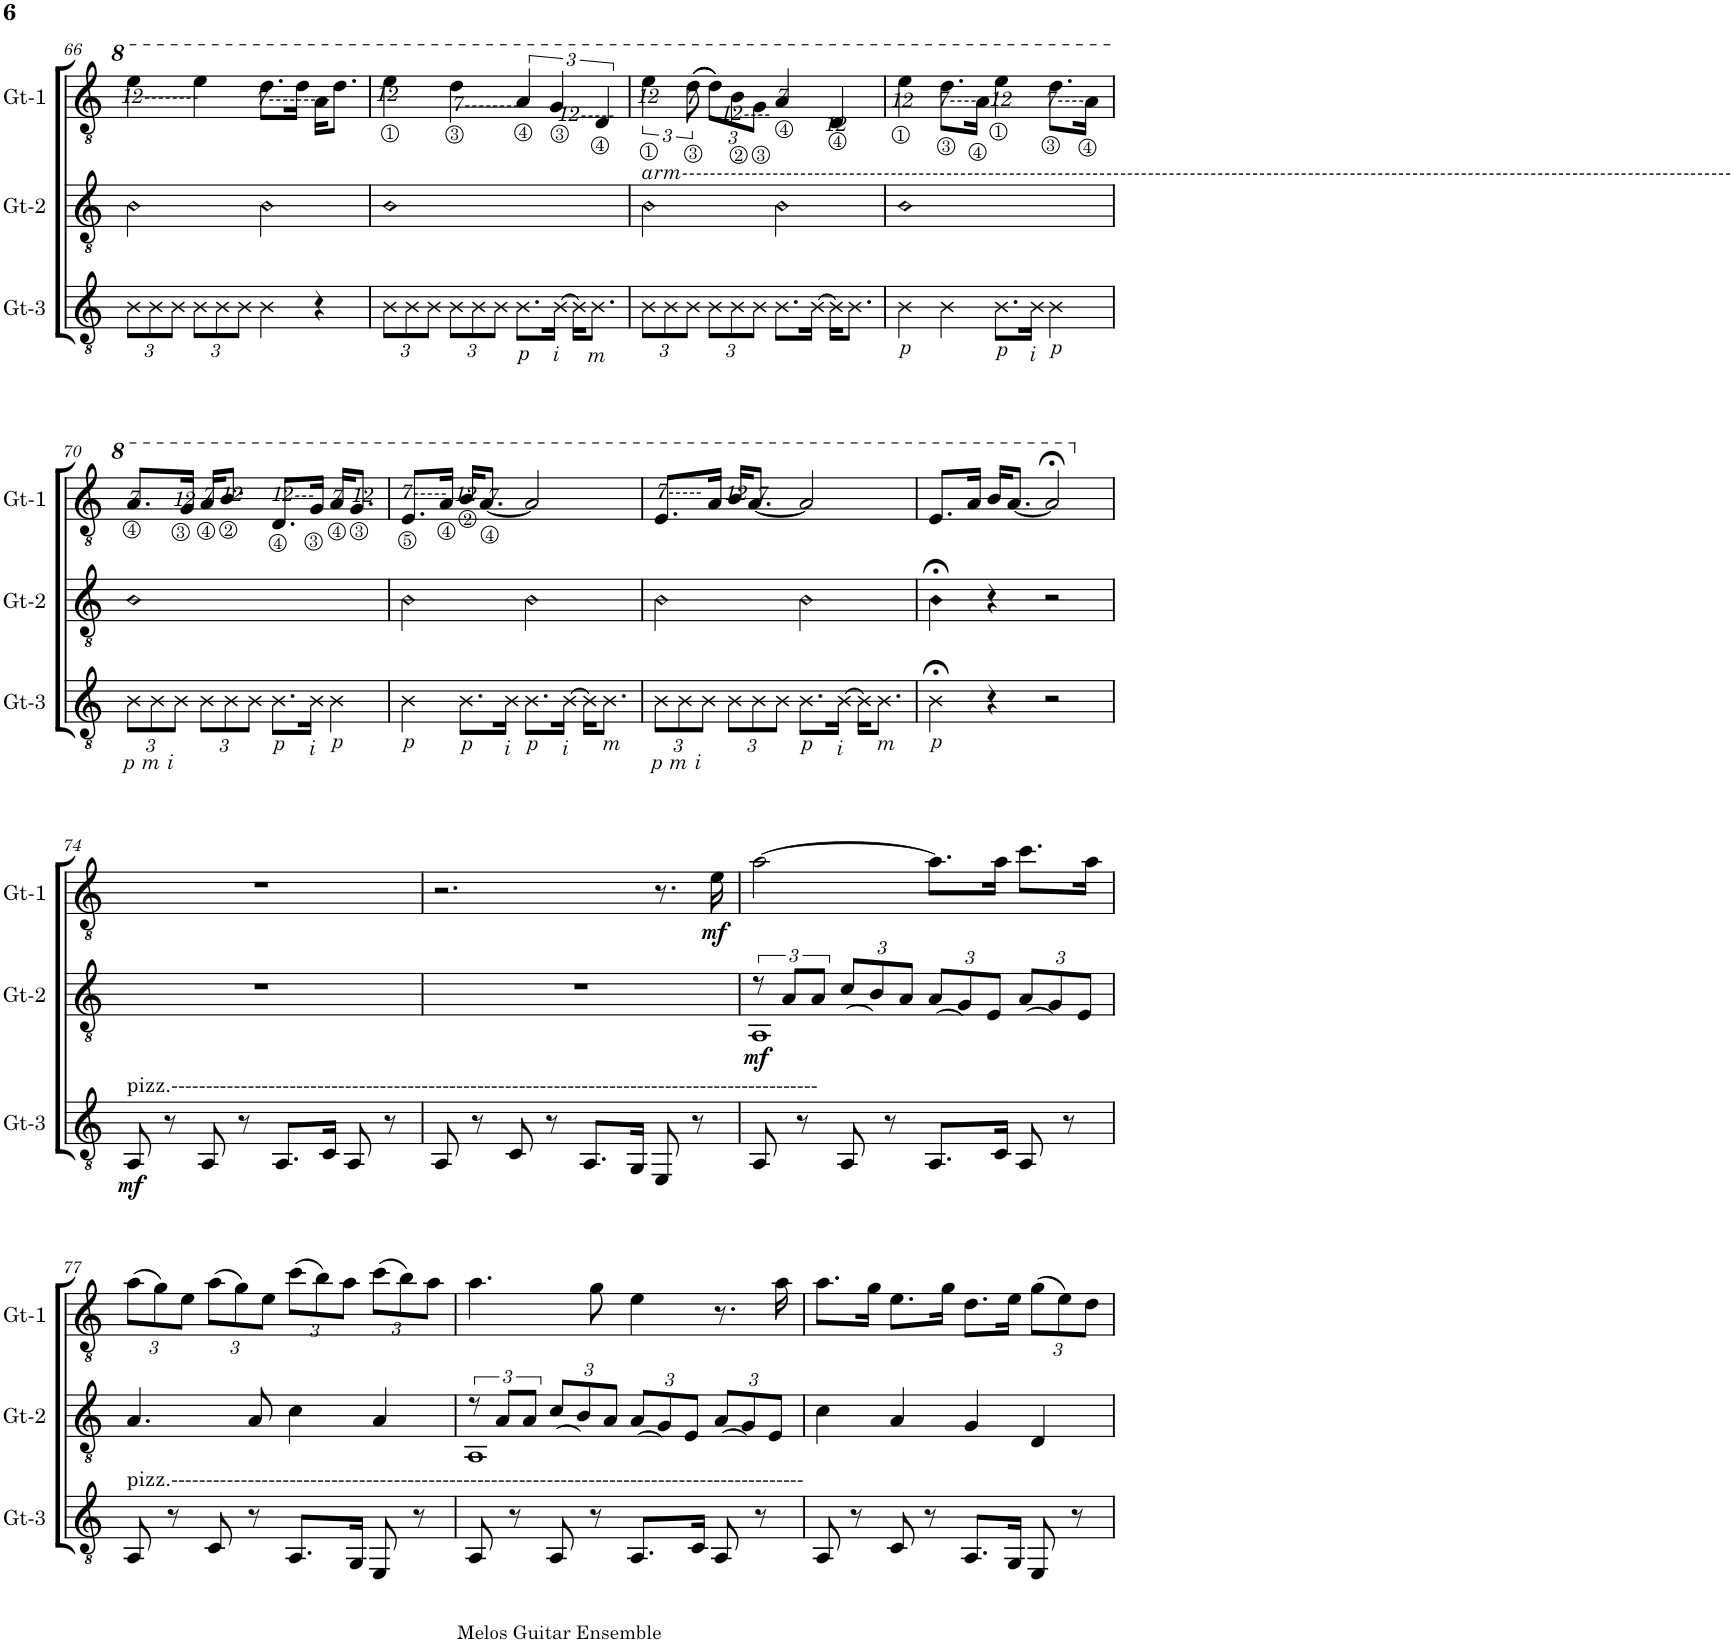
**kern	**dynam	**kern	**dynam	**kern	**dynam
*part3	*part3	*part2	*part2	*part1	*part1
*staff3	*staff3	*staff2	*staff2	*staff1	*staff1
*I"Gt-3	*	*I"Gt-2	*	*I"Gt-1	*
*I'Gt-3	*	*I'Gt-2	*	*I'Gt-1	*
!!LO:PB:g=z
*clefGv2	*	*clefGv2	*	*clefGv2	*
*k[]	*	*k[]	*	*k[]	*
*M4/4	*	*M4/4	*	*M4/4	*
*Xbrackettup	*	*	*	*	*
=66	=66	=66	=66	=66	=66
!	!	!	!	!LO:TX:b:i:t=12--------	!
!	!	!LO:N:head=diamond	!	!	!
12B\L	.	2B\	.	4ee\	.
12B\	.	.	.	.	.
12B\J	.	.	.	.	.
12B\L	.	.	.	4ee\	.
12B\	.	.	.	.	.
12B\J	.	.	.	.	.
!	!	!	!	!LO:TX:b:i:t=7---------	!
!	!	!LO:N:head=diamond	!	!	!
4B\	.	2B\	.	8.dd\L	.
.	.	.	.	16dd\Jk	.
4r	.	.	.	16a\KL	.
.	.	.	.	8.dd\J	.
=67	=67	=67	=67	=67	=67
!	!	!	!	!LO:TX:b:i:t=12	!
!	!	!LO:N:head=diamond	!	!	!
12B\L	.	1B	.	4ee\	.
12B\	.	.	.	.	.
12B\J	.	.	.	.	.
!	!	!	!	!LO:TX:b:i:t=7--------	!
12B\L	.	.	.	4dd\	.
12B\	.	.	.	.	.
12B\J	.	.	.	.	.
!LO:TX:b:i:t=p	!	!	!	!	!
8.B\L	.	.	.	6a/	.
!	!	!	!	!LO:TX:b:i:t=12-----	!
.	.	.	.	6g/	.
!LO:TX:b:i:t=i	!	!	!	!	!
[16B\Jk	.	.	.	.	.
16B\KL]	.	.	.	.	.
!LO:TX:b:i:t=m	!	!	!	!	!
8.B\J	.	.	.	.	.
.	.	.	.	6d/	.
=68	=68	=68	=68	=68	=68
!	!	!	!	!LO:TX:b:i:t=arm-------------------------------------------------------------------------------------------------------------------------------------------------------	!
!	!	!	!	!LO:TX:b:i:t=12	!
!	!	!LO:N:head=diamond	!	!	!
12B\L	.	2B\	.	6ee\	.
12B\	.	.	.	.	.
!	!	!	!	!LO:TX:b:i:t=7	!
12B\J	.	.	.	(((12dd\	.
*	*	*	*	*Xbrackettup	*
12B\L	.	.	.	12dd\L)))	.
!	!	!	!	!LO:TX:b:i:t=12----	!
12B\	.	.	.	12b\	.
12B\J	.	.	.	12g\J	.
!	!	!	!	!LO:TX:b:i:t=7	!
!	!	!LO:N:head=diamond	!	!	!
8.B\L	.	2B\	.	4a/	.
[16B\Jk	.	.	.	.	.
!	!	!	!	!LO:TX:b:i:t=12	!
16B\KL]	.	.	.	4d/	.
8.B\J	.	.	.	.	.
=69	=69	=69	=69	=69	=69
!	!	!	!	!LO:TX:b:i:t=12	!
!LO:TX:b:i:t=p	!	!	!	!	!
!	!	!LO:N:head=diamond	!	!	!
4B\	.	1B	.	4ee\	.
!	!	!	!	!LO:TX:b:i:t=7----	!
4B\	.	.	.	8.dd\L	.
.	.	.	.	16a\Jk	.
!	!	!	!	!LO:TX:b:i:t=12	!
!LO:TX:b:i:t=p	!	!	!	!	!
8.B\L	.	.	.	4ee\	.
!LO:TX:b:i:t=i	!	!	!	!	!
16B\Jk	.	.	.	.	.
!	!	!	!	!LO:TX:b:i:t=7-----	!
!LO:TX:b:i:t=p	!	!	!	!	!
4B\	.	.	.	8.dd\L	.
.	.	.	.	16a\Jk	.
!!LO:LB:g=z
=70	=70	=70	=70	=70	=70
!	!	!	!	!LO:TX:b:i:t=7	!
!LO:TX:b:i:t=p	!	!	!	!	!
!	!	!LO:N:head=diamond	!	!	!
12B\L	.	1B	.	8.a/L	.
!LO:TX:b:i:t=m	!	!	!	!	!
12B\	.	.	.	.	.
!LO:TX:b:i:t=i	!	!	!	!	!
12B\J	.	.	.	.	.
!	!	!	!	!LO:TX:b:i:t=12	!
.	.	.	.	16g/Jk	.
!	!	!	!	!LO:TX:b:i:t=7	!
12B\L	.	.	.	16a/KL	.
!	!	!	!	!LO:TX:b:i:t=12	!
.	.	.	.	8.b/J	.
12B\	.	.	.	.	.
12B\J	.	.	.	.	.
!	!	!	!	!LO:TX:b:i:t=12---	!
!LO:TX:b:i:t=p	!	!	!	!	!
8.B\L	.	.	.	8.d/L	.
!LO:TX:b:i:t=i	!	!	!	!	!
16B\Jk	.	.	.	16g/Jk	.
!	!	!	!	!LO:TX:b:i:t=7	!
!LO:TX:b:i:t=p	!	!	!	!	!
4B\	.	.	.	16a/KL	.
!	!	!	!	!LO:TX:b:i:t=12	!
.	.	.	.	8.g/J	.
=71	=71	=71	=71	=71	=71
!	!	!	!	!LO:TX:b:i:t=7-----	!
!LO:TX:b:i:t=p	!	!	!	!	!
!	!	!LO:N:head=diamond	!	!	!
4B\	.	2B\	.	8.e/L	.
.	.	.	.	16a/Jk	.
!	!	!	!	!LO:TX:b:i:t=12	!
!LO:TX:b:i:t=p	!	!	!	!	!
8.B\L	.	.	.	16b/KL	.
!	!	!	!	!LO:TX:b:i:t=7	!
.	.	.	.	[8.a/J	.
!LO:TX:b:i:t=i	!	!	!	!	!
16B\Jk	.	.	.	.	.
!LO:TX:b:i:t=p	!	!	!	!	!
!	!	!LO:N:head=diamond	!	!	!
8.B\L	.	2B\	.	2a/]	.
!LO:TX:b:i:t=i	!	!	!	!	!
[16B\Jk	.	.	.	.	.
16B\KL]	.	.	.	.	.
!LO:TX:b:i:t=m	!	!	!	!	!
8.B\J	.	.	.	.	.
=72	=72	=72	=72	=72	=72
!	!	!	!	!LO:TX:b:i:t=7-----	!
!LO:TX:b:i:t=p	!	!	!	!	!
!	!	!LO:N:head=diamond	!	!	!
12B\L	.	2B\	.	8.e/L	.
!LO:TX:b:i:t=m	!	!	!	!	!
12B\	.	.	.	.	.
!LO:TX:b:i:t=i	!	!	!	!	!
12B\J	.	.	.	.	.
.	.	.	.	16a/Jk	.
!	!	!	!	!LO:TX:b:i:t=12	!
12B\L	.	.	.	16b/KL	.
!	!	!	!	!LO:TX:b:i:t=7	!
.	.	.	.	[8.a/J	.
12B\	.	.	.	.	.
12B\J	.	.	.	.	.
!LO:TX:b:i:t=p	!	!	!	!	!
!	!	!LO:N:head=diamond	!	!	!
8.B\L	.	2B\	.	2a/]	.
!LO:TX:b:i:t=i	!	!	!	!	!
[16B\Jk	.	.	.	.	.
16B\KL]	.	.	.	.	.
!LO:TX:b:i:t=m	!	!	!	!	!
8.B\J	.	.	.	.	.
=73	=73	=73	=73	=73	=73
!LO:TX:b:i:t=p	!	!	!	!	!
!	!	!LO:N:head=diamond	!	!	!
4B;<\	.	4B;<\	.	8.e/L	.
.	.	.	.	16a/Jk	.
4r	.	4r	.	16b/KL	.
.	.	.	.	[8.a/J	.
2r	.	2r	.	2a;</]	.
!!LO:LB:g=z
=74	=74	=74	=74	=74	=74
!LO:TX:a:t=pizz.---------------------------------------------------------------------------------------------	!	!	!	!	!
!	!LO:DY:b	!	!	!	!
8AA/	mf	1r	.	1r	.
8r	.	.	.	.	.
8AA/	.	.	.	.	.
8r	.	.	.	.	.
8.AA/L	.	.	.	.	.
16C/Jk	.	.	.	.	.
8AA/	.	.	.	.	.
8r	.	.	.	.	.
=75	=75	=75	=75	=75	=75
8AA/	.	1r	.	2.r	.
8r	.	.	.	.	.
8C/	.	.	.	.	.
8r	.	.	.	.	.
8.AA/L	.	.	.	.	.
16GG/Jk	.	.	.	.	.
8EE/	.	.	.	8.r	.
8r	.	.	.	.	.
!	!	!	!	!	!LO:DY:b
.	.	.	.	16e\	mf
=76	=76	=76	=76	=76	=76
*	*	*^	*	*	*
!	!	!	!	!LO:DY:b	!	!
8AA/	.	12r	1AA	mf	[2a\	.
.	.	12A/L	.	.	.	.
8r	.	.	.	.	.	.
.	.	12A/J	.	.	.	.
*	*	*Xbrackettup	*	*	*	*
8AA/	.	(12c/L	.	.	.	.
.	.	12B/)	.	.	.	.
8r	.	.	.	.	.	.
.	.	12A/J	.	.	.	.
8.AA/L	.	(12A/L	.	.	8.a\L]	.
.	.	12G/)	.	.	.	.
.	.	12E/J	.	.	.	.
16C/Jk	.	.	.	.	16a\Jk	.
8AA/	.	(12A/L	.	.	8.cc\L	.
.	.	12G/)	.	.	.	.
8r	.	.	.	.	.	.
.	.	12E/J	.	.	.	.
.	.	.	.	.	16a\Jk	.
*	*	*v	*v	*	*	*
!!LO:LB:g=z
=77	=77	=77	=77	=77	=77
!LO:TX:a:t=pizz.-------------------------------------------------------------------------------------------	!	!	!	!	!
8AA/	.	4.A/	.	(12a\L	.
.	.	.	.	12g\)	.
8r	.	.	.	.	.
.	.	.	.	12e\J	.
8C/	.	.	.	(12a\L	.
.	.	.	.	12g\)	.
8r	.	8A/	.	.	.
.	.	.	.	12e\J	.
8.AA/L	.	4c\	.	(12cc\L	.
.	.	.	.	12b\)	.
.	.	.	.	12a\J	.
16GG/Jk	.	.	.	.	.
8EE/	.	4A/	.	(12cc\L	.
.	.	.	.	12b\)	.
8r	.	.	.	.	.
.	.	.	.	12a\J	.
=78	=78	=78	=78	=78	=78
*	*	*brackettup	*	*	*
*	*	*^	*	*	*
8AA/	.	12r	1AA	.	4.a\	.
.	.	12A/L	.	.	.	.
8r	.	.	.	.	.	.
.	.	12A/J	.	.	.	.
*	*	*Xbrackettup	*	*	*	*
8AA/	.	(12c/L	.	.	.	.
.	.	12B/)	.	.	.	.
8r	.	.	.	.	8g\	.
.	.	12A/J	.	.	.	.
8.AA/L	.	(12A/L	.	.	4e\	.
.	.	12G/)	.	.	.	.
.	.	12E/J	.	.	.	.
16C/Jk	.	.	.	.	.	.
8AA/	.	(12A/L	.	.	8.r	.
.	.	12G/)	.	.	.	.
8r	.	.	.	.	.	.
.	.	12E/J	.	.	.	.
.	.	.	.	.	16a\	.
*	*	*v	*v	*	*	*
=79	=79	=79	=79	=79	=79
8AA/	.	4c\	.	8.a\L	.
8r	.	.	.	.	.
.	.	.	.	16g\Jk	.
8C/	.	4A/	.	8.e\L	.
8r	.	.	.	.	.
.	.	.	.	16g\Jk	.
8.AA/L	.	4G/	.	8.d\L	.
16GG/Jk	.	.	.	16e\Jk	.
8EE/	.	4D/	.	(12g\L	.
.	.	.	.	12e\)	.
8r	.	.	.	.	.
.	.	.	.	12d\J	.
=	=	=	=	=	=
*-	*-	*-	*-	*-	*-
